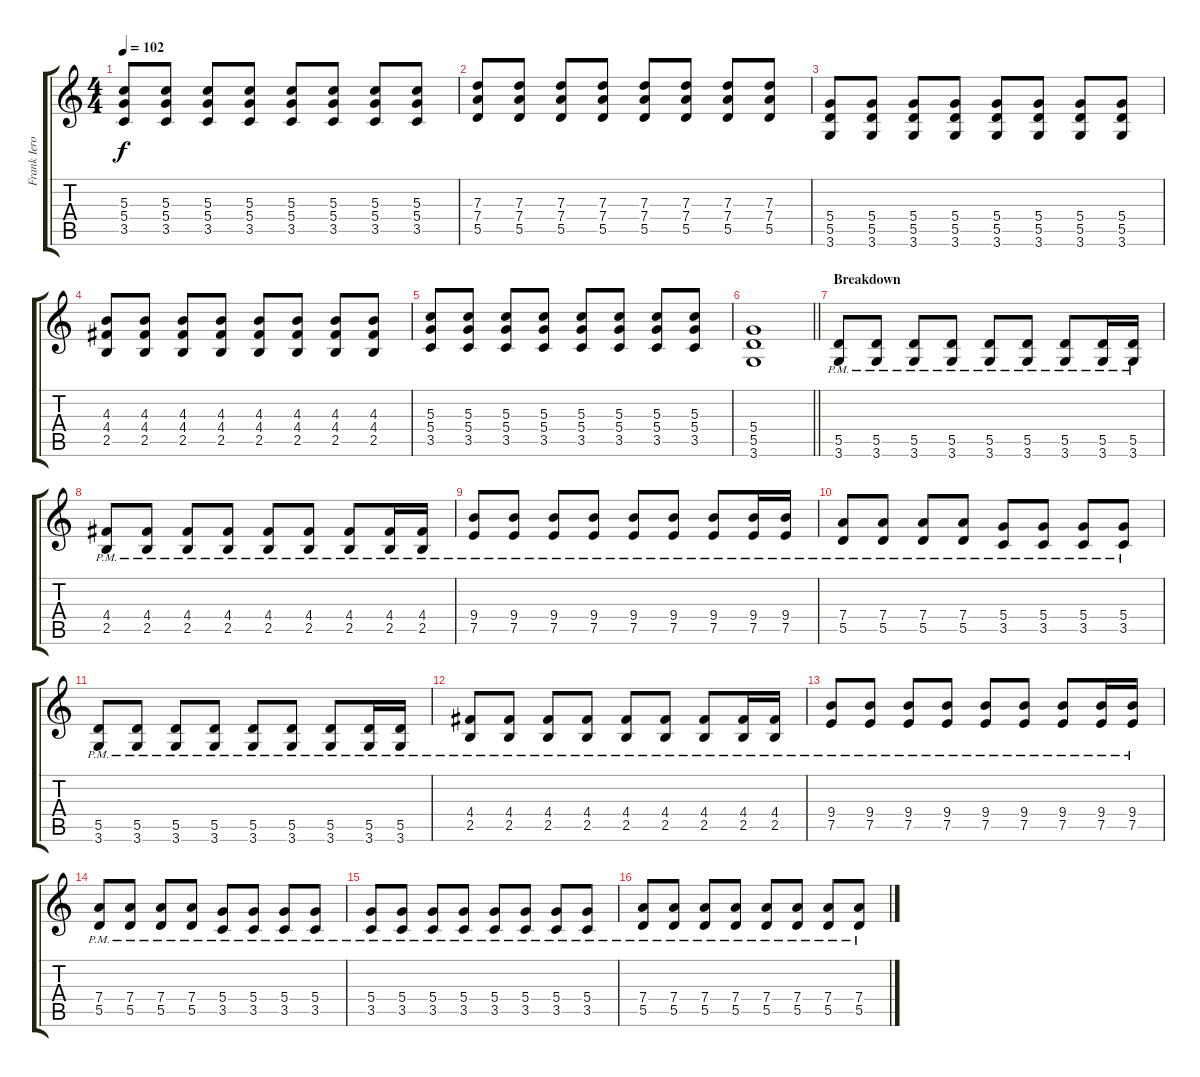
\track ("Frank Iero" "Frank Iero") {instrument distortionguitar}
\staff {score tabs}
\tuning (E4 B3 G3 D3 A2 E2) {hide}
\ts (4 4)
\tempo 102
\clef g2
\ks c
(5.3 5.4 3.5).8{dy f} (5.3 5.4 3.5).8 (5.3 5.4 3.5).8 (5.3 5.4 3.5).8 (5.3 5.4 3.5).8 (5.3 5.4 3.5).8 (5.3 5.4 3.5).8 (5.3 5.4 3.5).8 |
(7.3 7.4 5.5).8 (7.3 7.4 5.5).8 (7.3 7.4 5.5).8 (7.3 7.4 5.5).8 (7.3 7.4 5.5).8 (7.3 7.4 5.5).8 (7.3 7.4 5.5).8 (7.3 7.4 5.5).8 |
(5.4 5.5 3.6).8 (5.4 5.5 3.6).8 (5.4 5.5 3.6).8 (5.4 5.5 3.6).8 (5.4 5.5 3.6).8 (5.4 5.5 3.6).8 (5.4 5.5 3.6).8 (5.4 5.5 3.6).8 |
(4.3 4.4 2.5).8 (4.3 4.4 2.5).8 (4.3 4.4 2.5).8 (4.3 4.4 2.5).8 (4.3 4.4 2.5).8 (4.3 4.4 2.5).8 (4.3 4.4 2.5).8 (4.3 4.4 2.5).8 |
(5.3 5.4 3.5).8 (5.3 5.4 3.5).8 (5.3 5.4 3.5).8 (5.3 5.4 3.5).8 (5.3 5.4 3.5).8 (5.3 5.4 3.5).8 (5.3 5.4 3.5).8 (5.3 5.4 3.5).8 |
\barLineRight lightlight
(5.4 5.5 3.6).1 |
\section ("" "Breakdown")
(5.5{pm} 3.6{pm}).8 (5.5{pm} 3.6{pm}).8 (5.5{pm} 3.6{pm}).8 (5.5{pm} 3.6{pm}).8 (5.5{pm} 3.6{pm}).8 (5.5{pm} 3.6{pm}).8 (5.5{pm} 3.6{pm}).8 (5.5{pm} 3.6{pm}).16 (5.5{pm} 3.6{pm}).16 |
(4.4{pm} 2.5{pm}).8 (4.4{pm} 2.5{pm}).8 (4.4{pm} 2.5{pm}).8 (4.4{pm} 2.5{pm}).8 (4.4{pm} 2.5{pm}).8 (4.4{pm} 2.5{pm}).8 (4.4{pm} 2.5{pm}).8 (4.4{pm} 2.5{pm}).16 (4.4{pm} 2.5{pm}).16 |
(9.4{pm} 7.5{pm}).8 (9.4{pm} 7.5{pm}).8 (9.4{pm} 7.5{pm}).8 (9.4{pm} 7.5{pm}).8 (9.4{pm} 7.5{pm}).8 (9.4{pm} 7.5{pm}).8 (9.4{pm} 7.5{pm}).8 (9.4{pm} 7.5{pm}).16 (9.4{pm} 7.5{pm}).16 |
(7.4{pm} 5.5{pm}).8 (7.4{pm} 5.5{pm}).8 (7.4{pm} 5.5{pm}).8 (7.4{pm} 5.5{pm}).8 (5.4{pm} 3.5{pm}).8 (5.4{pm} 3.5{pm}).8 (5.4{pm} 3.5{pm}).8 (5.4{pm} 3.5{pm}).8 |
(5.5{pm} 3.6{pm}).8 (5.5{pm} 3.6{pm}).8 (5.5{pm} 3.6{pm}).8 (5.5{pm} 3.6{pm}).8 (5.5{pm} 3.6{pm}).8 (5.5{pm} 3.6{pm}).8 (5.5{pm} 3.6{pm}).8 (5.5{pm} 3.6{pm}).16 (5.5{pm} 3.6{pm}).16 |
(4.4{pm} 2.5{pm}).8 (4.4{pm} 2.5{pm}).8 (4.4{pm} 2.5{pm}).8 (4.4{pm} 2.5{pm}).8 (4.4{pm} 2.5{pm}).8 (4.4{pm} 2.5{pm}).8 (4.4{pm} 2.5{pm}).8 (4.4{pm} 2.5{pm}).16 (4.4{pm} 2.5{pm}).16 |
(9.4{pm} 7.5{pm}).8 (9.4{pm} 7.5{pm}).8 (9.4{pm} 7.5{pm}).8 (9.4{pm} 7.5{pm}).8 (9.4{pm} 7.5{pm}).8 (9.4{pm} 7.5{pm}).8 (9.4{pm} 7.5{pm}).8 (9.4{pm} 7.5{pm}).16 (9.4{pm} 7.5{pm}).16 |
(7.4{pm} 5.5{pm}).8 (7.4{pm} 5.5{pm}).8 (7.4{pm} 5.5{pm}).8 (7.4{pm} 5.5{pm}).8 (5.4{pm} 3.5{pm}).8 (5.4{pm} 3.5{pm}).8 (5.4{pm} 3.5{pm}).8 (5.4{pm} 3.5{pm}).8 |
(5.4{pm} 3.5{pm}).8 (5.4{pm} 3.5{pm}).8 (5.4{pm} 3.5{pm}).8 (5.4{pm} 3.5{pm}).8 (5.4{pm} 3.5{pm}).8 (5.4{pm} 3.5{pm}).8 (5.4{pm} 3.5{pm}).8 (5.4{pm} 3.5{pm}).8 |
(7.4{pm} 5.5{pm}).8 (7.4{pm} 5.5{pm}).8 (7.4{pm} 5.5{pm}).8 (7.4{pm} 5.5{pm}).8 (7.4{pm} 5.5{pm}).8 (7.4{pm} 5.5{pm}).8 (7.4{pm} 5.5{pm}).8 (7.4{pm} 5.5{pm}).8
